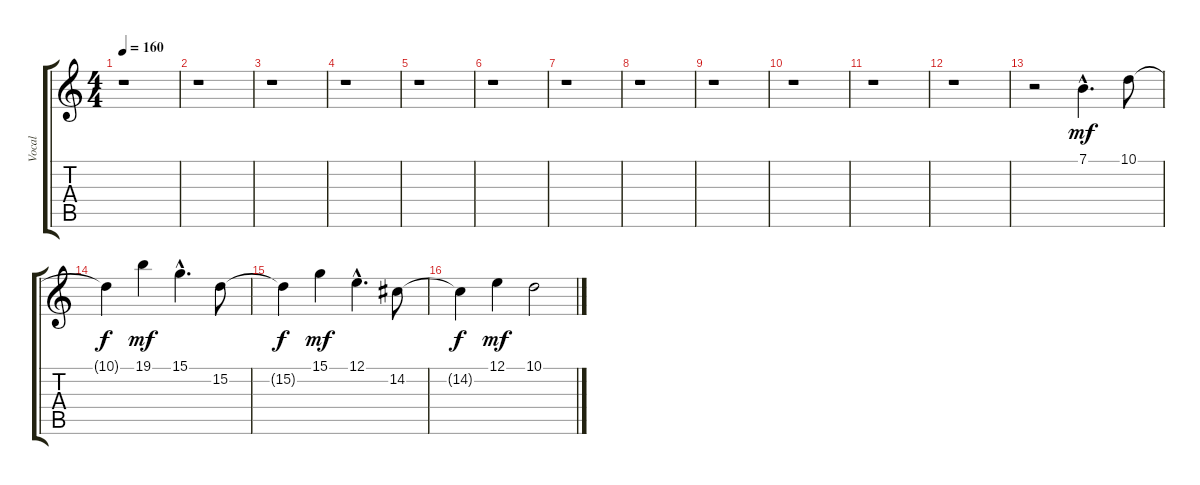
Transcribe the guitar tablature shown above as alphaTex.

\track ("Vocal" "Vocal") {instrument panflute}
\staff {score tabs}
\tuning (E4 B3 G3 D3 A2 E2) {hide}
\ts (4 4)
\tempo 160
\clef g2
\ks c
r.1{dy f} |
r.1 |
r.1 |
r.1 |
r.1 |
r.1 |
r.1 |
r.1 |
r.1 |
r.1 |
r.1 |
r.1 |
r.2 7.1{hac}.4{d dy mf} 10.1.8 |
10.1{t}.4{dy f} 19.1.4{dy mf} 15.1{hac}.4{d} 15.2.8 |
15.2{t}.4{dy f} 15.1.4{dy mf} 12.1{hac}.4{d} 14.2.8 |
14.2{t}.4{dy f} 12.1.4{dy mf} 10.1.2
